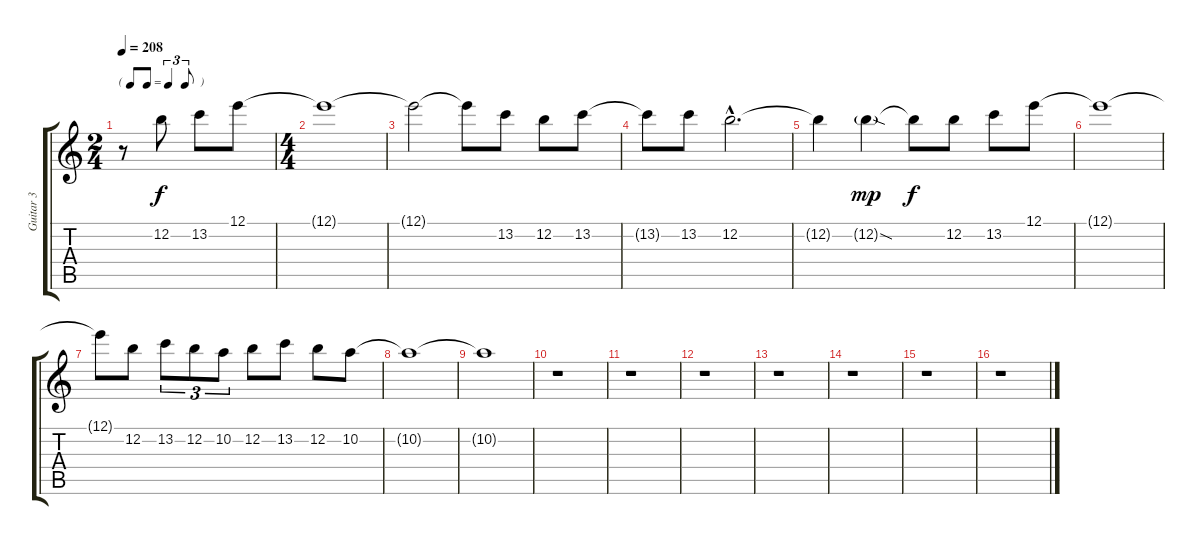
\track ("Guitar 3" "Guitar 3") {instrument distortionguitar}
\staff {score tabs}
\tuning (E4 B3 G3 D3 A2 E2) {hide}
\ts (2 4)
\tf triplet8th
\tempo 208
\clef g2
\ks c
r.8{dy f instrument distortionguitar} 12.2.8 13.2.8 12.1.8 |
\ts (4 4)
12.1{t}.1 |
12.1{t}.2 12.1{t}.8 13.2.8 12.2.8 13.2.8 |
13.2{t}.8 13.2.8 12.2{hac}.2{d} |
12.2{t}.4 12.2{sod g}.4{dy mp} 12.2{t}.8{dy f} 12.2.8 13.2.8 12.1.8 |
12.1{t}.1 |
12.1{t}.8 12.2.8 13.2.8{tu (3 2)} 12.2.8{tu (3 2)} 10.2.8{tu (3 2)} 12.2.8 13.2.8 12.2.8 10.2.8 |
10.2{t}.1 |
10.2{t}.1 |
r.1 |
r.1 |
r.1 |
r.1 |
r.1 |
r.1 |
r.1
